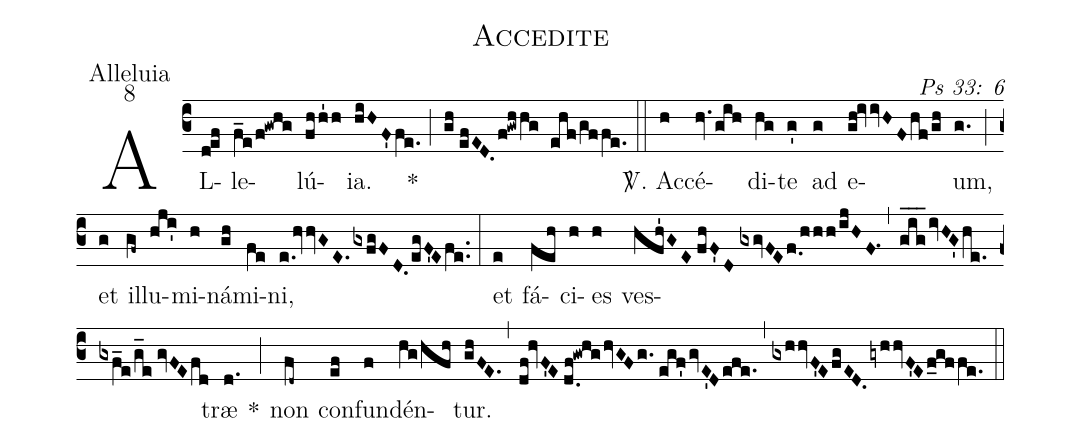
name: Accedite;
office-part: Alleluia;
mode: 8;
commentary: Ps 33: 6;
%%
(c3) AL(def)le(f_e/f!gwhg)lú(fhh'1h)ia.(hiHF'fe.) *(;) (gh//efED.f!gwhhg ehf/gffe.) (::)
<sp>V/</sp>. Ac(h)cé(hv.gih)di(hg)te(g') ad(g) e(gh!ivvHFhf/gh)um,(g.) (;) et(g) il(gf~)lu(hji')mi(h)ná(gh)mi(fe)ni,(e./[-0.5]hvvGE.gxfgFD./!egF'Efe..) (:)
et(e) fá(feh)ci(h)es(h) ves(hfh'GE//fhF'D//gxgvFEf.0/[-0.5]hhh/ijHF.1)(,)(g_i_g_/!ivHG'/!he.gxf_e/g_e//gvFEfd)træ(d.) *(;) non(fd~) con(ef)fun(f)dén(hg/hfh)tur.(ghFE.) (,) (df!hvF'E//d.0f!gwhghvGFg.//egf'/!gvE'Defe.) (,) (gxhhvF'EfgED.gyhhvF'Ef_gffe.) (::)
